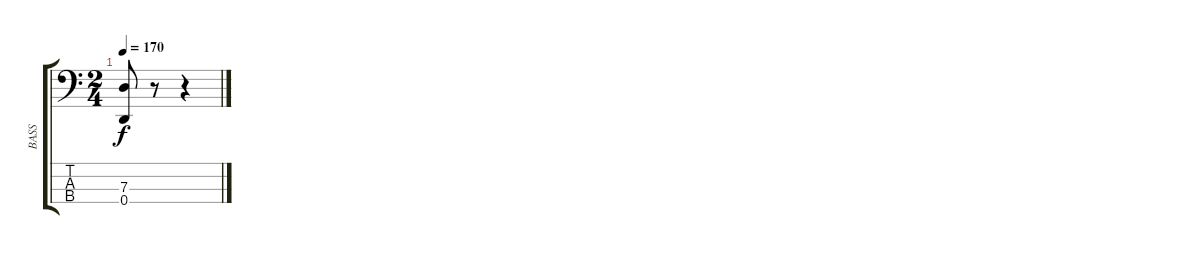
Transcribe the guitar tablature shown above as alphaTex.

\track ("BASS" "BASS") {instrument electricbassfinger}
\staff {score tabs}
\tuning (F2 C2 G1 D1) {hide}
\ts (2 4)
\tempo 170
\clef f4
\ks c
(7.3 0.4).8{dy f} r.8 r.4
